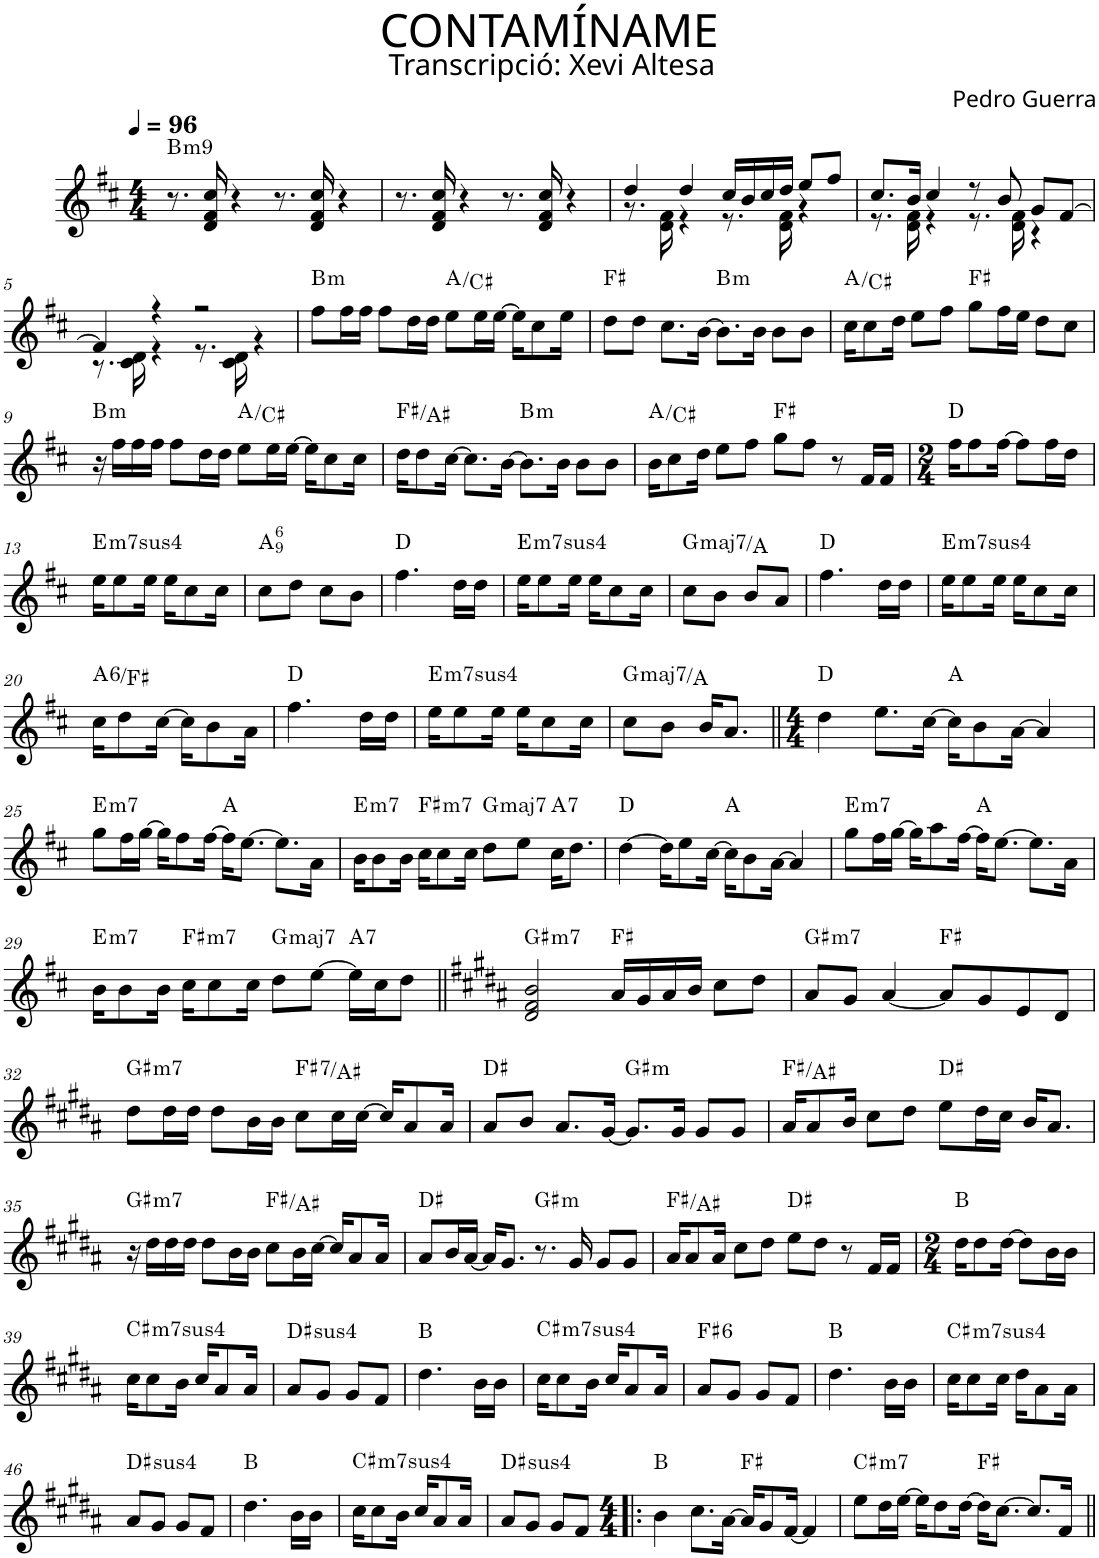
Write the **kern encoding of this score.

**kern	**harte
*part1	*part1
*staff1	*
*I"P1	*
*clefG2	*
*k[f#c#]	*
*b:	*
*M4/4	*
*MM96	*
=1	=1
!	!LO:H:kt=m9
8.r	B:min9
16d/ 16f#/ 16cc#/	.
4r	.
8.r	.
16d/ 16f#/ 16cc#/	.
4r	.
=2	=2
8.r	.
16d/ 16f#/ 16cc#/	.
4r	.
8.r	.
16d/ 16f#/ 16cc#/	.
4r	.
=3	=3
*^	*
4dd/	8.r	.
.	16d\ 16f#\	.
4dd/	4r	.
16cc#/LL	8.r	.
16b/	.	.
16cc#/	.	.
16dd/JJ	16d\ 16f#\	.
8ee/L	4r	.
8ff#/J	.	.
=4	=4	=4
8.cc#/L	8.r	.
16b/Jk	16d\ 16f#\	.
4cc#/	4r	.
8r	8.r	.
8b/	.	.
.	16d\ 16f#\	.
8g/L	4r	.
[>8f#/J	.	.
!!LO:LB:g=z	!!
=5	=5	=5
4f#/]	8.r	.
.	16c#\ 16d\	.
4r	4r	.
2r	8.r	.
.	16c#\ 16d\	.
.	4r	.
=6	=6	=6
!	!	!LO:H:kt=m
*v	*v	*
8ff#\L	B:min
16ff#\L	.
16ff#\JJ	.
8ff#\L	.
16dd\L	.
16dd\JJ	.
8ee\L	A:maj/3
16ee\L	.
[>16ee\JJ	.
16ee\KL]	.
8cc#\	.
16ee\Jk	.
=7	=7
8dd\L	F#:maj
8dd\J	.
8.cc#\L	.
[>16b\Jk	.
!	!LO:H:kt=m
8.b\L]	B:min
16b\Jk	.
8b\L	.
8b\J	.
=8	=8
16cc#\KL	A:maj/3
8cc#\	.
16dd\Jk	.
8ee\L	.
8ff#\J	.
8gg\L	F#:maj
16ff#\L	.
16ee\JJ	.
8dd\L	.
8cc#\J	.
!!LO:LB:g=z
=9	=9
!	!LO:H:kt=m
16r	B:min
16ff#\LL	.
16ff#\	.
16ff#\JJ	.
8ff#\L	.
16dd\L	.
16dd\JJ	.
8ee\L	A:maj/3
16ee\L	.
[>16ee\JJ	.
16ee\KL]	.
8cc#\	.
16cc#\Jk	.
=10	=10
16dd\KL	F#:maj/3
8dd\	.
[>16cc#\Jk	.
8.cc#\L]	.
[>16b\Jk	.
!	!LO:H:kt=m
8.b\L]	B:min
16b\Jk	.
8b\L	.
8b\J	.
=11	=11
16b\KL	A:maj/3
8cc#\	.
16dd\Jk	.
8ee\L	.
8ff#\J	.
8gg\L	F#:maj
8ff#\J	.
8r	.
16f#/LL	.
16f#/JJ	.
=12	=12
*M2/4	*
16ff#\KL	D:maj
8ff#\	.
[>16ff#\Jk	.
8ff#\L]	.
16ff#\L	.
16dd\JJ	.
!!LO:LB:g=z
=13	=13
!	!LO:H:kt=74
16ee\KL	E:sus4(7)
8ee\	.
16ee\Jk	.
16ee\KL	.
8cc#\	.
16cc#\Jk	.
=14	=14
!	!LO:H:kt=6
8cc#\L	A:maj6(9)
8dd\J	.
8cc#\L	.
8b\J	.
=15	=15
4.ff#\	D:maj
16dd\LL	.
16dd\JJ	.
=16	=16
!	!LO:H:kt=74
16ee\KL	E:sus4(7)
8ee\	.
16ee\Jk	.
16ee\KL	.
8cc#\	.
16cc#\Jk	.
=17	=17
!	!LO:H:kt=maj7
8cc#\L	G:maj7/2
8b\J	.
8b/L	.
8a/J	.
=18	=18
4.ff#\	D:maj
16dd\LL	.
16dd\JJ	.
=19	=19
!	!LO:H:kt=74
16ee\KL	E:sus4(7)
8ee\	.
16ee\Jk	.
16ee\KL	.
8cc#\	.
16cc#\Jk	.
!!LO:LB:g=z
=20	=20
!	!LO:H:kt=6
16cc#\KL	A:maj6/6
8dd\	.
[>16cc#\Jk	.
16cc#\KL]	.
8b\	.
16a\Jk	.
=21	=21
4.ff#\	D:maj
16dd\LL	.
16dd\JJ	.
=22	=22
!	!LO:H:kt=74
16ee\KL	E:sus4(7)
8ee\	.
16ee\Jk	.
16ee\KL	.
8cc#\	.
16cc#\Jk	.
=23	=23
!	!LO:H:kt=maj7
8cc#\L	G:maj7/2
8b\J	.
16b/KL	.
8.a/J	.
=24||	=24||
*M4/4	*
4dd\	D:maj
8.ee\L	.
[>16cc#\Jk	.
16cc#\KL]	A:maj
8b\	.
[>16a\Jk	.
4a/]	.
!!LO:LB:g=z
=25	=25
!	!LO:H:kt=m7
8gg\L	E:min7
16ff#\L	.
[>16gg\JJ	.
16gg\KL]	.
8ff#\	.
[>16ff#\Jk	.
16ff#\KL]	A:maj
[>8.ee\J	.
8.ee\L]	.
16a\Jk	.
=26	=26
!	!LO:H:kt=m7
16b\KL	E:min7
8b\	.
16b\Jk	.
!	!LO:H:kt=m7
16cc#\KL	F#:min7
8cc#\	.
16cc#\Jk	.
!	!LO:H:kt=maj7
8dd\L	G:maj7
8ee\J	.
!	!LO:H:kt=7
16cc#\KL	A:7
8.dd\J	.
=27	=27
[>4dd\	D:maj
16dd\KL]	.
8ee\	.
[>16cc#\Jk	.
16cc#\KL]	A:maj
8b\	.
[>16a\Jk	.
4a/]	.
=28	=28
!	!LO:H:kt=m7
8gg\L	E:min7
16ff#\L	.
[>16gg\JJ	.
16gg\KL]	.
8aa\	.
[>16ff#\Jk	.
16ff#\KL]	A:maj
[>8.ee\J	.
8.ee\L]	.
16a\Jk	.
!!LO:LB:g=z
=29	=29
!	!LO:H:kt=m7
16b\KL	E:min7
8b\	.
16b\Jk	.
!	!LO:H:kt=m7
16cc#\KL	F#:min7
8cc#\	.
16cc#\Jk	.
!	!LO:H:kt=maj7
8dd\L	G:maj7
[>8ee\J	.
!	!LO:H:kt=7
16ee\LL]	A:7
16cc#\J	.
8dd\J	.
=30||	=30||
*k[f#c#g#d#a#]	*
*g#:	*
!	!LO:H:kt=m7
2d#/ 2f#/ 2b/	G#:min7
16a#/LL	F#:maj
16g#/	.
16a#/	.
16b/JJ	.
8cc#\L	.
8dd#\J	.
=31	=31
!	!LO:H:kt=m7
8a#/L	G#:min7
8g#/J	.
[<4a#/	.
8a#/L]	F#:maj
8g#/	.
8e/	.
8d#/J	.
!!LO:LB:g=z
=32	=32
!	!LO:H:kt=m7
8dd#\L	G#:min7
16dd#\L	.
16dd#\JJ	.
8dd#\L	.
16b\L	.
16b\JJ	.
!	!LO:H:kt=7
8cc#\L	F#:7/3
16cc#\L	.
[>16cc#\JJ	.
16cc#/KL]	.
8a#/	.
16a#/Jk	.
=33	=33
8a#/L	D#:maj
8b/J	.
8.a#/L	.
[<16g#/Jk	.
!	!LO:H:kt=m
8.g#/L]	G#:min
16g#/Jk	.
8g#/L	.
8g#/J	.
=34	=34
16a#/KL	F#:maj/3
8a#/	.
16b/Jk	.
8cc#\L	.
8dd#\J	.
8ee\L	D#:maj
16dd#\L	.
16cc#\JJ	.
16b/KL	.
8.a#/J	.
!!LO:LB:g=z
=35	=35
!	!LO:H:kt=m7
16r	G#:min7
16dd#\LL	.
16dd#\	.
16dd#\JJ	.
8dd#\L	.
16b\L	.
16b\JJ	.
8cc#\L	F#:maj/3
16b\L	.
[>16cc#\JJ	.
16cc#/KL]	.
8a#/	.
16a#/Jk	.
=36	=36
8a#/L	D#:maj
16b/L	.
[<16a#/JJ	.
16a#/KL]	.
8.g#/J	.
!	!LO:H:kt=m
8.r	G#:min
16g#/	.
8g#/L	.
8g#/J	.
=37	=37
16a#/KL	F#:maj/3
8a#/	.
16a#/Jk	.
8cc#\L	.
8dd#\J	.
8ee\L	D#:maj
8dd#\J	.
8r	.
16f#/LL	.
16f#/JJ	.
=38	=38
*M2/4	*
16dd#\KL	B:maj
8dd#\	.
[>16dd#\Jk	.
8dd#\L]	.
16b\L	.
16b\JJ	.
!!LO:LB:g=z
=39	=39
!	!LO:H:kt=74
16cc#\KL	C#:sus4(7)
8cc#\	.
16b\Jk	.
16cc#/KL	.
8a#/	.
16a#/Jk	.
=40	=40
!	!LO:H:kt=4
8a#/L	D#:sus4
8g#/J	.
8g#/L	.
8f#/J	.
=41	=41
4.dd#\	B:maj
16b\LL	.
16b\JJ	.
=42	=42
!	!LO:H:kt=74
16cc#\KL	C#:sus4(7)
8cc#\	.
16b\Jk	.
16cc#/KL	.
8a#/	.
16a#/Jk	.
=43	=43
!	!LO:H:kt=6
8a#/L	F#:maj6
8g#/J	.
8g#/L	.
8f#/J	.
=44	=44
4.dd#\	B:maj
16b\LL	.
16b\JJ	.
=45	=45
!	!LO:H:kt=74
16cc#\KL	C#:sus4(7)
8cc#\	.
16cc#\Jk	.
16dd#\KL	.
8a#\	.
16a#\Jk	.
!!LO:LB:g=z
=46	=46
!	!LO:H:kt=4
8a#/L	D#:sus4
8g#/J	.
8g#/L	.
8f#/J	.
=47	=47
4.dd#\	B:maj
16b\LL	.
16b\JJ	.
=48	=48
!	!LO:H:kt=74
16cc#\KL	C#:sus4(7)
8cc#\	.
16b\Jk	.
16cc#/KL	.
8a#/	.
16a#/Jk	.
=49	=49
!	!LO:H:kt=4
8a#/L	D#:sus4
8g#/J	.
8g#/L	.
8f#/J	.
=50!|:	=50!|:
*M4/4	*
4b\	B:maj
8.cc#\L	.
[>16a#\Jk	.
16a#/KL]	F#:maj
8g#/	.
[<16f#/Jk	.
4f#/]	.
=51	=51
!	!LO:H:kt=m7
8ee\L	C#:min7
16dd#\L	.
[>16ee\JJ	.
16ee\KL]	.
8dd#\	.
[>16dd#\Jk	.
16dd#\KL]	F#:maj
[>8.cc#\J	.
8.cc#/L]	.
16f#/Jk	.
=||	=||
*-	*-
